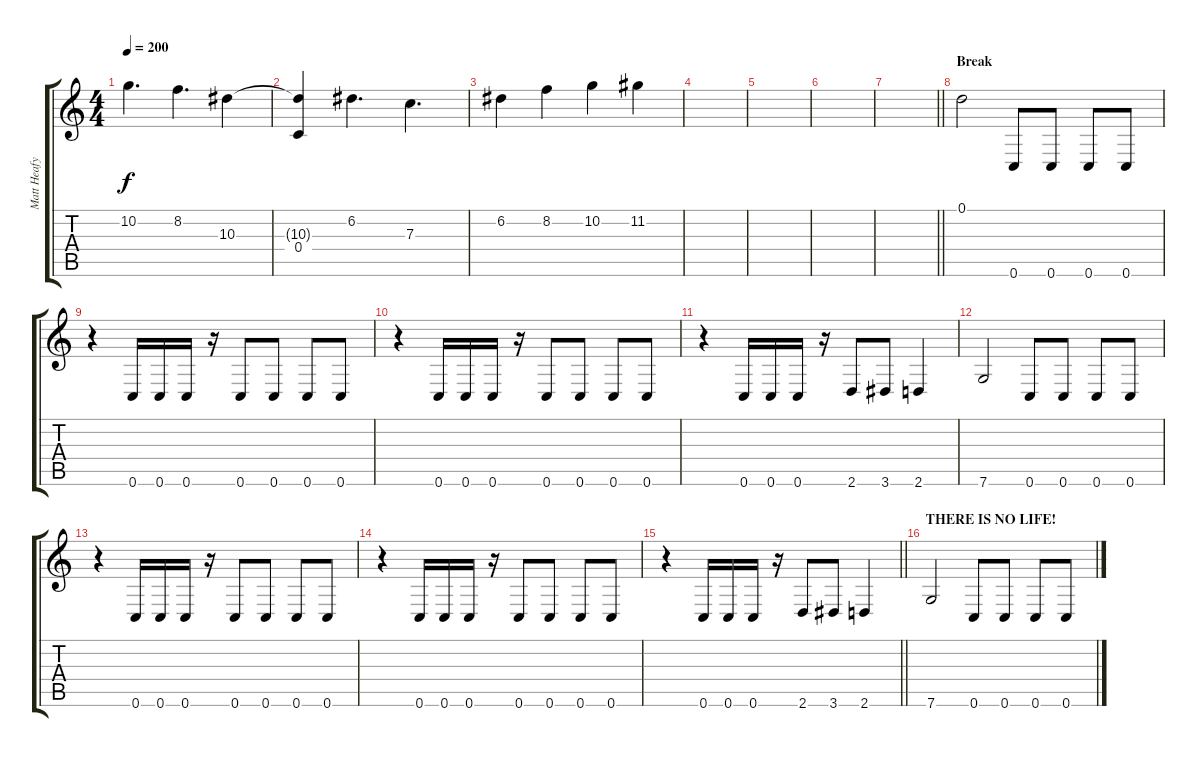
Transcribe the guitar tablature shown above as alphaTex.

\track ("Matt Heafy" "Matt Heafy") {instrument distortionguitar}
\staff {score tabs}
\tuning (D4 A3 F3 C3 G2 C2) {hide}
\ts (4 4)
\tempo 200
\clef g2
\ks c
10.2.4{d dy f} 8.2.4{d} 10.3.4 |
(10.3{t} 0.4).4 6.2.4{d} 7.3.4{d} |
6.2.4 8.2.4 10.2.4 11.2.4 |
|
|
|
\barLineRight lightlight
|
\section ("" "Break")
0.1.2 0.6.8 0.6.8 0.6.8 0.6.8 |
r.4 0.6.16 0.6.16 0.6.16 r.16 0.6.8 0.6.8 0.6.8 0.6.8 |
r.4 0.6.16 0.6.16 0.6.16 r.16 0.6.8 0.6.8 0.6.8 0.6.8 |
r.4 0.6.16 0.6.16 0.6.16 r.16 2.6.8 3.6.8 2.6.4 |
7.6.2 0.6.8 0.6.8 0.6.8 0.6.8 |
r.4 0.6.16 0.6.16 0.6.16 r.16 0.6.8 0.6.8 0.6.8 0.6.8 |
r.4 0.6.16 0.6.16 0.6.16 r.16 0.6.8 0.6.8 0.6.8 0.6.8 |
\barLineRight lightlight
r.4 0.6.16 0.6.16 0.6.16 r.16 2.6.8 3.6.8 2.6.4 |
\section ("" "THERE IS NO LIFE!")
7.6.2 0.6.8 0.6.8 0.6.8 0.6.8
